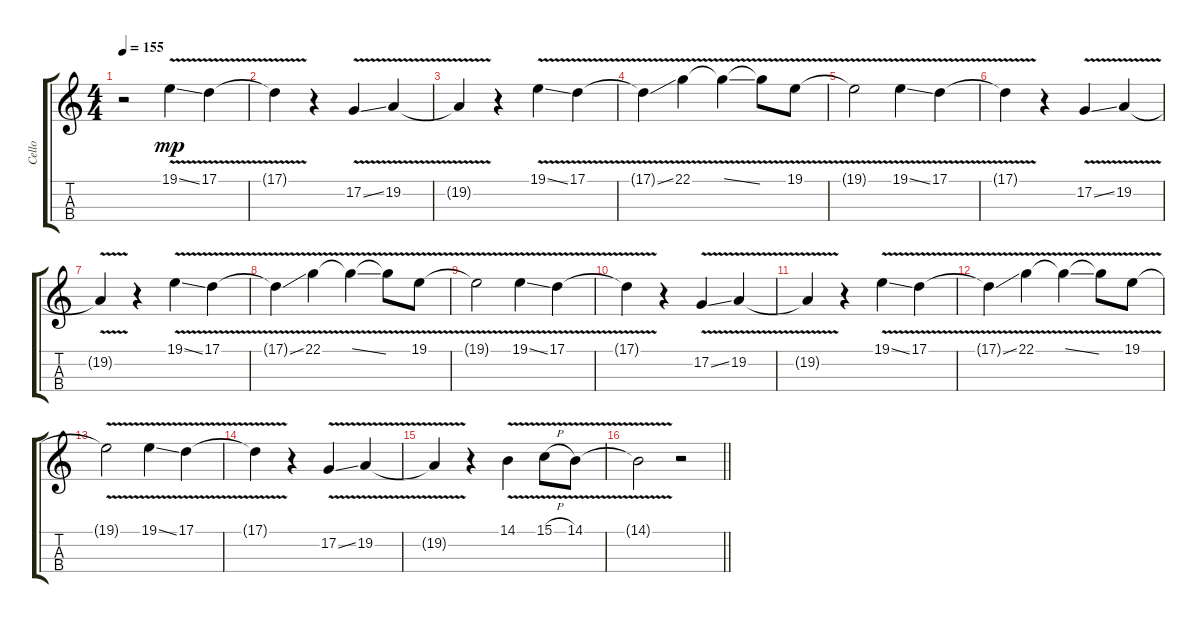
\track ("Cello" "Cello") {instrument cello}
\staff {score tabs}
\tuning (A3 D3 G2 C2) {hide}
\ts (4 4)
\tempo 155
\clef g2
\ks c
r.2{dy mp volume 16} 19.1{v ss}.4 17.1{v}.4 |
17.1{t}.4 r.4 17.2{v ss}.4 19.2{v}.4 |
19.2{t}.4 r.4 19.1{v ss}.4 17.1{v}.4 |
17.1{v ss t}.4 22.1{v}.4 22.1{v ss t}.4 22.1{t}.8 19.1{v}.8 |
19.1{t}.2 19.1{v ss}.4 17.1{v}.4 |
17.1{t}.4 r.4 17.2{v ss}.4 19.2{v}.4 |
19.2{t}.4 r.4 19.1{v ss}.4 17.1{v}.4 |
17.1{v ss t}.4 22.1{v}.4 22.1{v ss t}.4 22.1{t}.8 19.1{v}.8 |
19.1{t}.2 19.1{v ss}.4 17.1{v}.4 |
17.1{t}.4 r.4 17.2{v ss}.4 19.2{v}.4 |
19.2{t}.4 r.4 19.1{v ss}.4 17.1{v}.4 |
17.1{v ss t}.4 22.1{v}.4 22.1{v ss t}.4 22.1{t}.8 19.1{v}.8 |
19.1{t}.2 19.1{v ss}.4 17.1{v}.4 |
17.1{t}.4 r.4 17.2{v ss}.4 19.2{v}.4 |
19.2{t}.4 r.4 14.1{v}.4 15.1{v h}.8 14.1{v}.8 |
\barLineRight lightlight
14.1{t}.2 r.2
